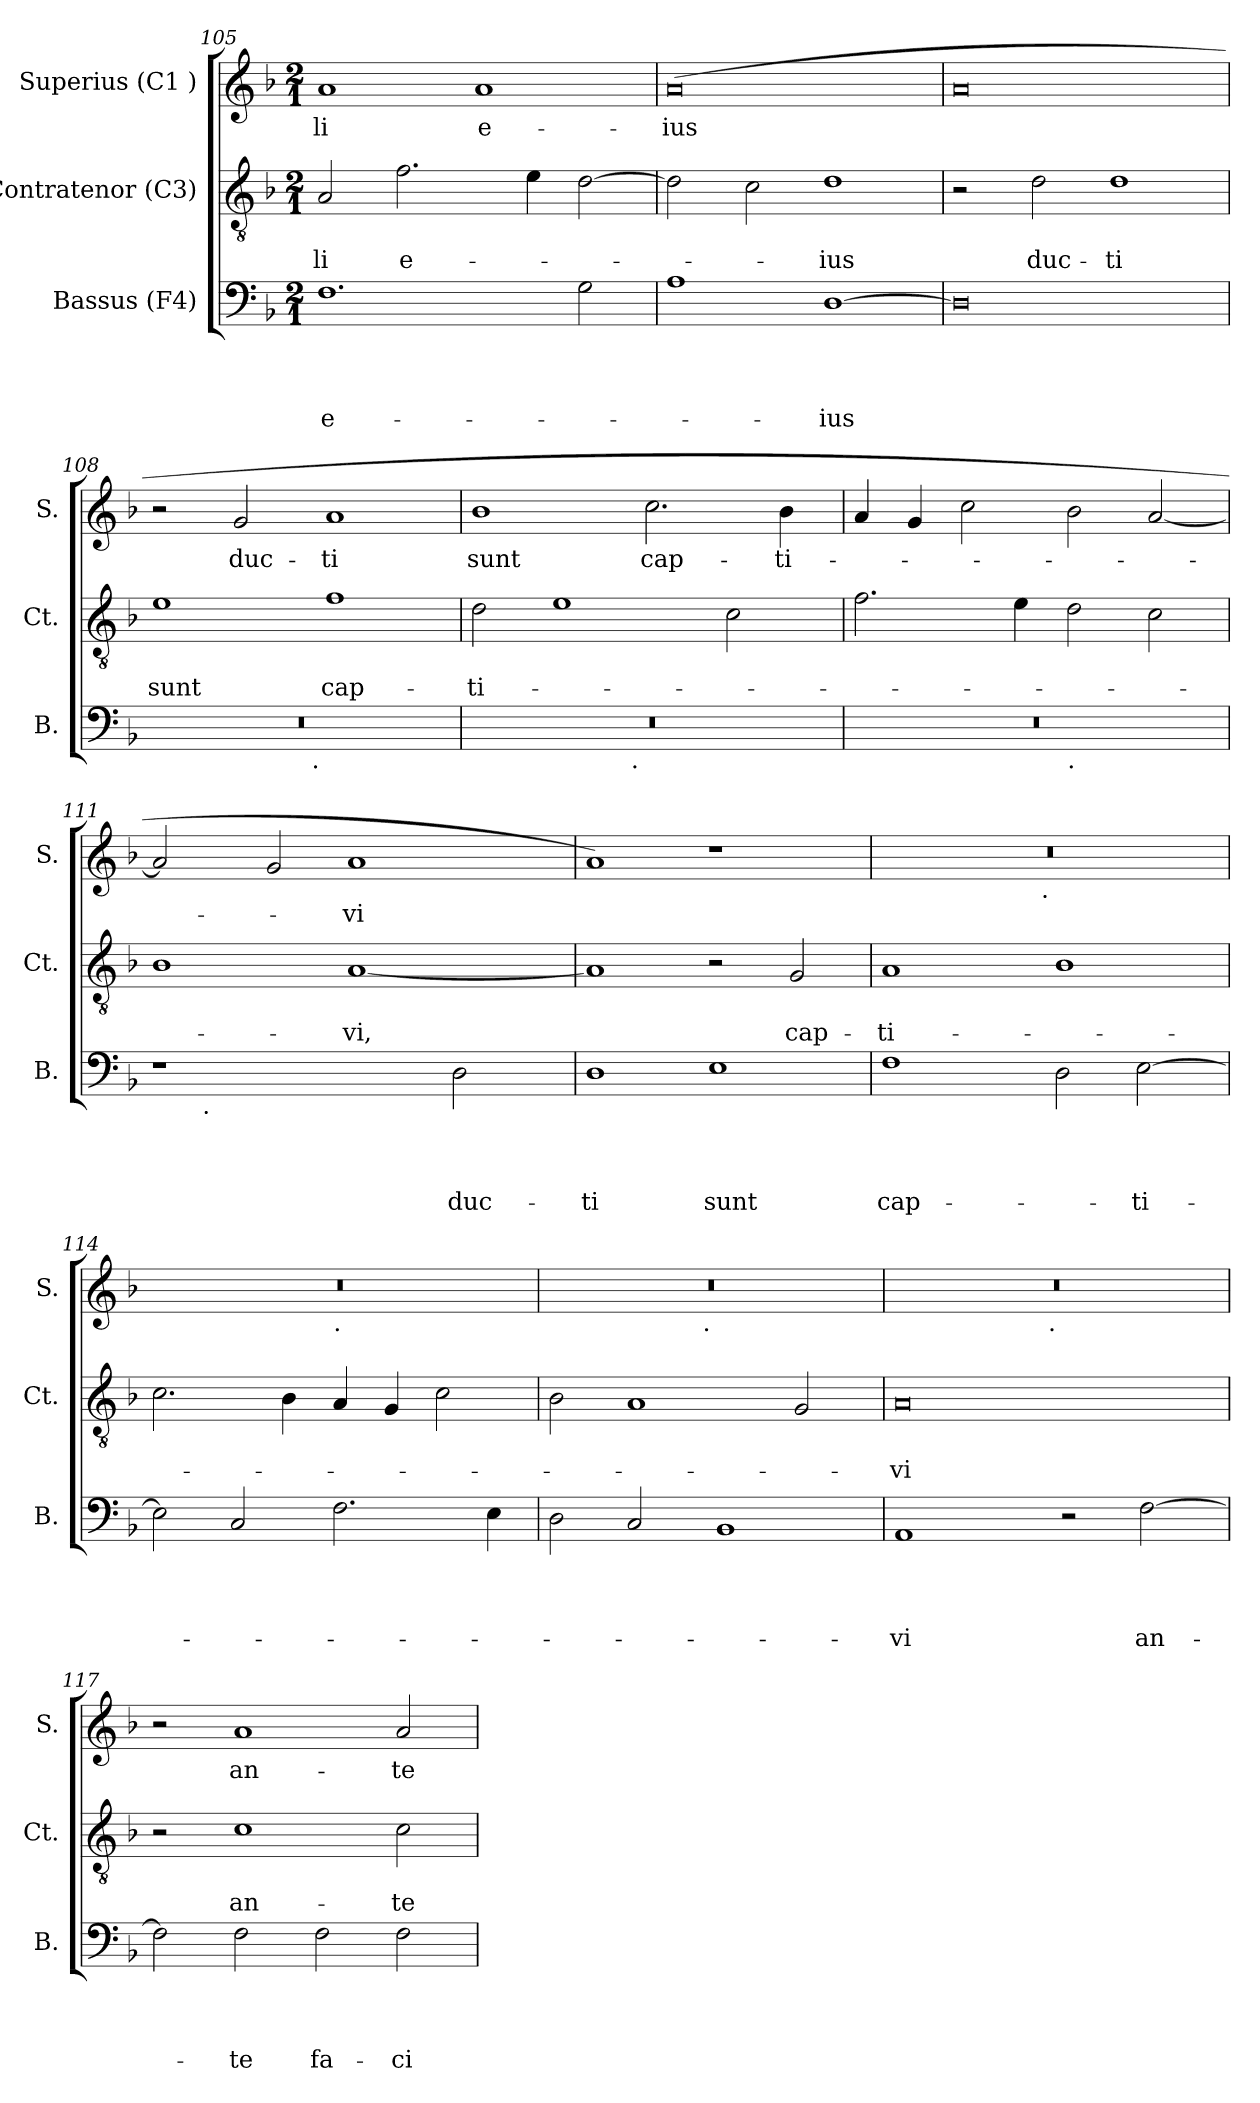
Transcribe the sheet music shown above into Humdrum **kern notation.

**kern	**text	**text	**text	**text	**kern	**text	**text	**kern	**text
*part3	*part3	*part3	*part3	*part3	*part2	*part2	*part2	*part1	*part1
*staff3	*staff3	*staff3	*staff3	*staff3	*staff2	*staff2	*staff2	*staff1	*staff1
*I"Bassus (F4)	*	*	*	*	*I"Contratenor (C3)	*	*	*I"Superius (C1 )	*
*I'B.	*	*	*	*	*I'Ct.	*	*	*I'S.	*
*clefF4	*	*	*	*	*clefGv2	*	*	*clefG2	*
*k[b-]	*	*	*	*	*k[b-]	*	*	*k[b-]	*
*F:	*	*	*	*	*F:	*	*	*F:	*
*M2/1	*	*	*	*	*M2/1	*	*	*M2/1	*
=105	=105	=105	=105	=105	=105	=105	=105	=105	=105
!	!	!	!	!LO:LY:b:rj	!	!	!LO:LY:b	!	!LO:LY:b:rj
1.F	.	.	.	e-	2A/	.	-li	1a	-li
!	!	!	!	!	!	!	!LO:LY:b:rj	!	!
.	.	.	.	.	2.f\	.	e-	.	.
!	!	!	!	!	!	!	!	!	!LO:LY:b:rj
.	.	.	.	.	.	.	.	1a	e-
.	.	.	.	.	4e\	.	.	.	.
2G\	.	.	.	.	[>2d\	.	.	.	.
=106	=106	=106	=106	=106	=106	=106	=106	=106	=106
!	!	!	!	!	!	!	!	!	!LO:LY:b
1A	.	.	.	.	2d\]	.	.	(<0a	-ius
.	.	.	.	.	2c\	.	.	.	.
!	!	!	!	!LO:LY:b	!	!	!LO:LY:b	!	!
[<1D	.	.	.	-ius	1d	.	-ius	.	.
!!LO:LB:g=z
=107	=107	=107	=107	=107	=107	=107	=107	=107	=107
0D]	.	.	.	.	2r	.	.	0a	.
!	!	!	!	!	!	!	!LO:LY:b	!	!
.	.	.	.	.	2d\	.	duc-	.	.
!	!	!	!	!	!	!	!LO:LY:b	!	!
.	.	.	.	.	1d	.	-ti	.	.
=108	=108	=108	=108	=108	=108	=108	=108	=108	=108
!	!	!	!	!	!	!	!LO:LY:b	!	!
*^	*	*	*	*	*	*	*	*	*
0r	2ryy	.	.	.	.	1e	.	sunt	2r	.
!	!	!	!	!	!	!	!	!	!	!LO:LY:b
.	4...ryy	.	.	.	.	.	.	.	2g/	duc-
!	!LO:TX:b:t=.	!	!	!	!	!	!	!	!	!
.	1ryy	.	.	.	.	.	.	.	.	.
!	!	!	!	!	!	!	!	!LO:LY:b	!	!LO:LY:b
.	.	.	.	.	.	1f	.	cap-	1a	-ti
.	32ryy	.	.	.	.	.	.	.	.	.
=109	=109	=109	=109	=109	=109	=109	=109	=109	=109	=109
!	!	!	!	!	!	!	!	!LO:LY:b	!	!LO:LY:b
0r	2ryy	.	.	.	.	2d\	.	-ti-	1b-	sunt
.	4...ryy	.	.	.	.	1e	.	.	.	.
!	!LO:TX:b:t=.	!	!	!	!	!	!	!	!	!
.	1ryy	.	.	.	.	.	.	.	.	.
!	!	!	!	!	!	!	!	!	!	!LO:LY:b
.	.	.	.	.	.	.	.	.	2.cc\	cap-
.	.	.	.	.	.	2c\	.	.	.	.
!	!	!	!	!	!	!	!	!	!	!LO:LY:b
.	.	.	.	.	.	.	.	.	4b-\	-ti-
.	32ryy	.	.	.	.	.	.	.	.	.
=110	=110	=110	=110	=110	=110	=110	=110	=110	=110	=110
0r	1ryy	.	.	.	.	2.f\	.	.	4a/	.
.	.	.	.	.	.	.	.	.	4g/	.
.	.	.	.	.	.	.	.	.	2cc\	.
.	.	.	.	.	.	4e\	.	.	.	.
!	!LO:TX:b:t=.	!	!	!	!	!	!	!	!	!
.	1ryy	.	.	.	.	2d\	.	.	2b-\	.
.	.	.	.	.	.	2c\	.	.	[<2a/	.
=111	=111	=111	=111	=111	=111	=111	=111	=111	=111	=111
1r	8ryy	.	.	.	.	1B-	.	.	2a/]	.
.	32ryy	.	.	.	.	.	.	.	.	.
!	!LO:TX:b:t=.	!	!	!	!	!	!	!	!	!
.	1ryy	.	.	.	.	.	.	.	.	.
.	.	.	.	.	.	.	.	.	2g/	.
!	!	!	!	!	!	!	!	!LO:LY:b	!	!LO:LY:b
2ryy	.	.	.	.	.	[<1A	.	-vi,	1a	-vi
.	2ryy	.	.	.	.	.	.	.	.	.
!	!	!	!	!	!LO:LY:b	!	!	!	!	!
2D\	.	.	.	.	duc-	.	.	.	.	.
.	4ryy	.	.	.	.	.	.	.	.	.
.	16.ryy	.	.	.	.	.	.	.	.	.
!!LO:LB:g=z
=112	=112	=112	=112	=112	=112	=112	=112	=112	=112	=112
!	!	!	!	!	!LO:LY:b	!	!	!	!	!
*v	*v	*	*	*	*	*	*	*	*	*
1D	.	.	.	-ti	1A]	.	.	1a)	.
!	!	!	!	!LO:LY:b	!	!	!	!	!
1E	.	.	.	sunt	2r	.	.	1r	.
!	!	!	!	!	!	!	!LO:LY:b	!	!
.	.	.	.	.	2G/	.	cap-	.	.
=113	=113	=113	=113	=113	=113	=113	=113	=113	=113
!	!	!	!	!LO:LY:b	!	!	!LO:LY:b	!	!
*	*	*	*	*	*	*	*	*^	*
1F	.	.	.	cap-	1A	.	-ti-	0r	2ryy	.
.	.	.	.	.	.	.	.	.	4...ryy	.
!	!	!	!	!	!	!	!	!	!LO:TX:b:t=.	!
.	.	.	.	.	.	.	.	.	1ryy	.
2D\	.	.	.	.	1B-	.	.	.	.	.
!	!	!	!	!LO:LY:b	!	!	!	!	!	!
[>2E\	.	.	.	-ti-	.	.	.	.	.	.
.	.	.	.	.	.	.	.	.	32ryy	.
=114	=114	=114	=114	=114	=114	=114	=114	=114	=114	=114
2E\]	.	.	.	.	2.c\	.	.	0r	1ryy	.
2C/	.	.	.	.	.	.	.	.	.	.
.	.	.	.	.	4B-\	.	.	.	.	.
!	!	!	!	!	!	!	!	!	!LO:TX:b:t=.	!
2.F\	.	.	.	.	4A/	.	.	.	1ryy	.
.	.	.	.	.	4G/	.	.	.	.	.
.	.	.	.	.	2c\	.	.	.	.	.
4E\	.	.	.	.	.	.	.	.	.	.
=115	=115	=115	=115	=115	=115	=115	=115	=115	=115	=115
2D\	.	.	.	.	2B-\	.	.	0r	2ryy	.
2C/	.	.	.	.	1A	.	.	.	4...ryy	.
!	!	!	!	!	!	!	!	!	!LO:TX:b:t=.	!
.	.	.	.	.	.	.	.	.	1ryy	.
1BB-	.	.	.	.	.	.	.	.	.	.
.	.	.	.	.	2G/	.	.	.	.	.
.	.	.	.	.	.	.	.	.	32ryy	.
=116	=116	=116	=116	=116	=116	=116	=116	=116	=116	=116
!	!	!	!	!LO:LY:b	!	!	!LO:LY:b:rj	!	!	!
1AA	.	.	.	-vi	0A	.	-vi	0r	2ryy	.
.	.	.	.	.	.	.	.	.	4...ryy	.
!	!	!	!	!	!	!	!	!	!LO:TX:b:t=.	!
.	.	.	.	.	.	.	.	.	1ryy	.
2r	.	.	.	.	.	.	.	.	.	.
!	!	!	!	!LO:LY:b	!	!	!	!	!	!
[>2F\	.	.	.	an-	.	.	.	.	.	.
.	.	.	.	.	.	.	.	.	32ryy	.
*	*	*	*	*	*	*	*	*v	*v	*
!!LO:PB:g=z
=117	=117	=117	=117	=117	=117	=117	=117	=117	=117
2F\]	.	.	.	.	2r	.	.	2r	.
!	!	!	!	!LO:LY:b	!	!	!LO:LY:b	!	!LO:LY:b
2F\	.	.	.	-te	1c	.	an-	1a	an-
!	!	!	!	!LO:LY:b	!	!	!	!	!
2F\	.	.	.	fa-	.	.	.	.	.
!	!	!	!	!LO:LY:b	!	!	!LO:LY:b	!	!LO:LY:b
2F\	.	.	.	-ci-	2c\	.	-te	2a/	-te
=	=	=	=	=	=	=	=	=	=
*-	*-	*-	*-	*-	*-	*-	*-	*-	*-
